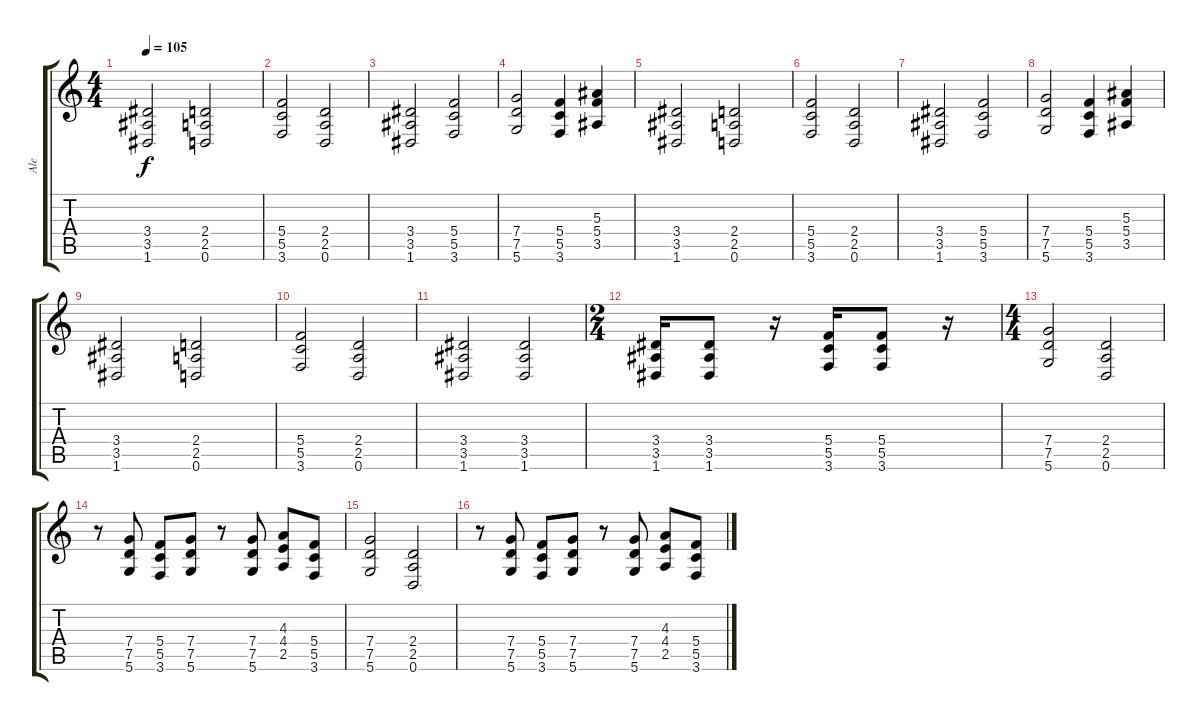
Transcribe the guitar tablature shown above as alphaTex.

\track ("Ale" "Ale") {instrument distortionguitar}
\staff {score tabs}
\tuning (D4 A3 F3 C3 G2 D2) {hide}
\ts (4 4)
\tempo 105
\clef g2
\ks c
(3.4 3.5 1.6).2{dy f} (2.4 2.5 0.6).2 |
(5.4 5.5 3.6).2 (2.4 2.5 0.6).2 |
(3.4 3.5 1.6).2 (5.4 5.5 3.6).2 |
(7.4 7.5 5.6).2 (5.4 5.5 3.6).4 (5.3 5.4 3.5).4 |
(3.4 3.5 1.6).2 (2.4 2.5 0.6).2 |
(5.4 5.5 3.6).2 (2.4 2.5 0.6).2 |
(3.4 3.5 1.6).2 (5.4 5.5 3.6).2 |
(7.4 7.5 5.6).2 (5.4 5.5 3.6).4 (5.3 5.4 3.5).4 |
(3.4 3.5 1.6).2 (2.4 2.5 0.6).2 |
(5.4 5.5 3.6).2 (2.4 2.5 0.6).2 |
(3.4 3.5 1.6).2 (3.4 3.5 1.6).2 |
\ts (2 4)
(3.4 3.5 1.6).16 (3.4 3.5 1.6).8 r.16 (5.4 5.5 3.6).16 (5.4 5.5 3.6).8 r.16 |
\ts (4 4)
(7.4 7.5 5.6).2 (2.4 2.5 0.6).2 |
r.8 (7.4 7.5 5.6).8 (5.4 5.5 3.6).8 (7.4 7.5 5.6).8 r.8 (7.4 7.5 5.6).8 (4.3 4.4 2.5).8 (5.4 5.5 3.6).8 |
(7.4 7.5 5.6).2 (2.4 2.5 0.6).2 |
r.8 (7.4 7.5 5.6).8 (5.4 5.5 3.6).8 (7.4 7.5 5.6).8 r.8 (7.4 7.5 5.6).8 (4.3 4.4 2.5).8 (5.4 5.5 3.6).8
